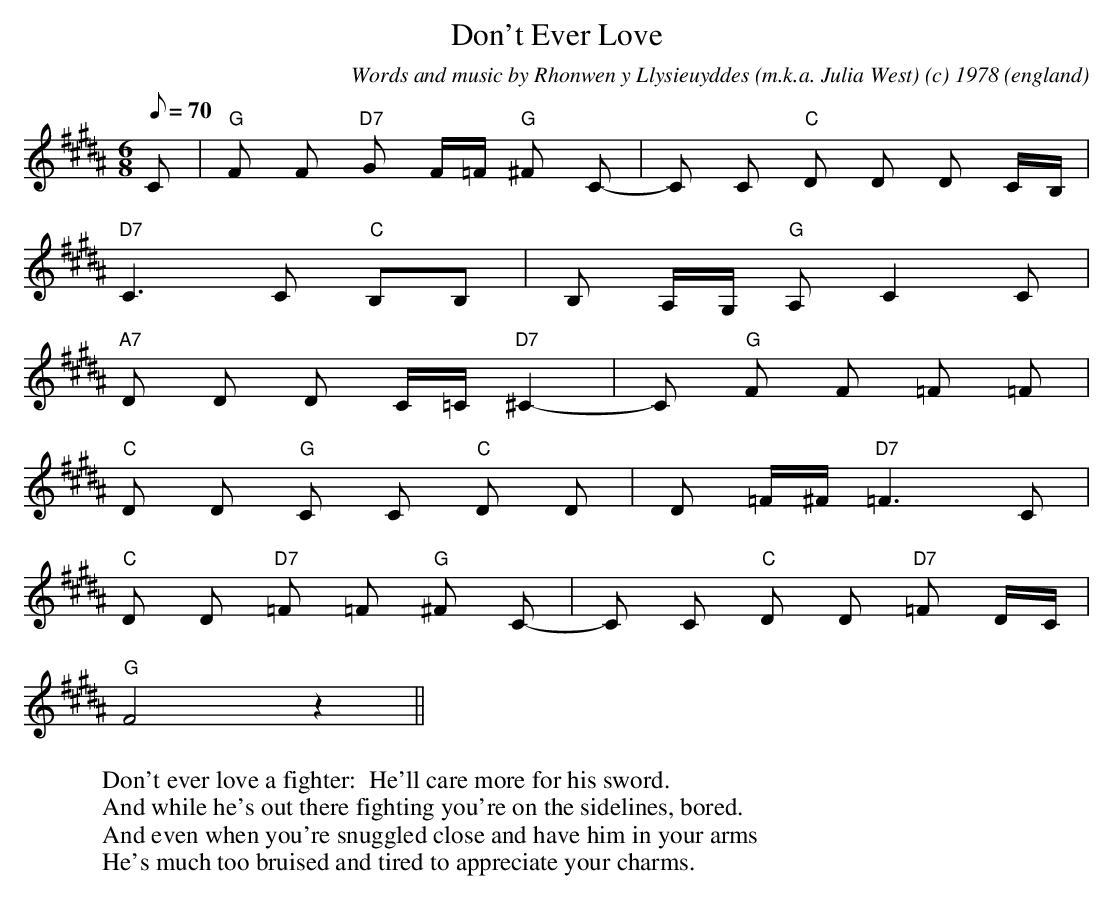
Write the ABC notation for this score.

X:1
T:Don't Ever Love
O:england
M:6/8
L:1/8
Q:70
C:Words and music by Rhonwen y Llysieuyddes (m.k.a. Julia West) (c) 1978
W:Don't ever love a fighter:  He'll care more for his sword.
W:And while he's out there fighting you're on the sidelines, bored.
W:And even when you're snuggled close and have him in your arms
W:He's much too bruised and tired to appreciate your charms.
K:B
C|"G"F F "D7" G F/2=F/2 "G" ^F C-|C C "C" D D D C/2B,/2|
"D7" C3 C "C" B,B,|B, A,/2G,/2 "G" A, C2 C|
"A7" D D D C/2=C/2 "D7" ^C2-|C "G" F F =F =F|
"C" D D "G" C C "C" D D| D =F/2^F/2 "D7" =F3 C|
"C" D D "D7" =F =F "G" ^F C-|C C "C" D D "D7" =F D/2C/2|
"G" F4 z2||
